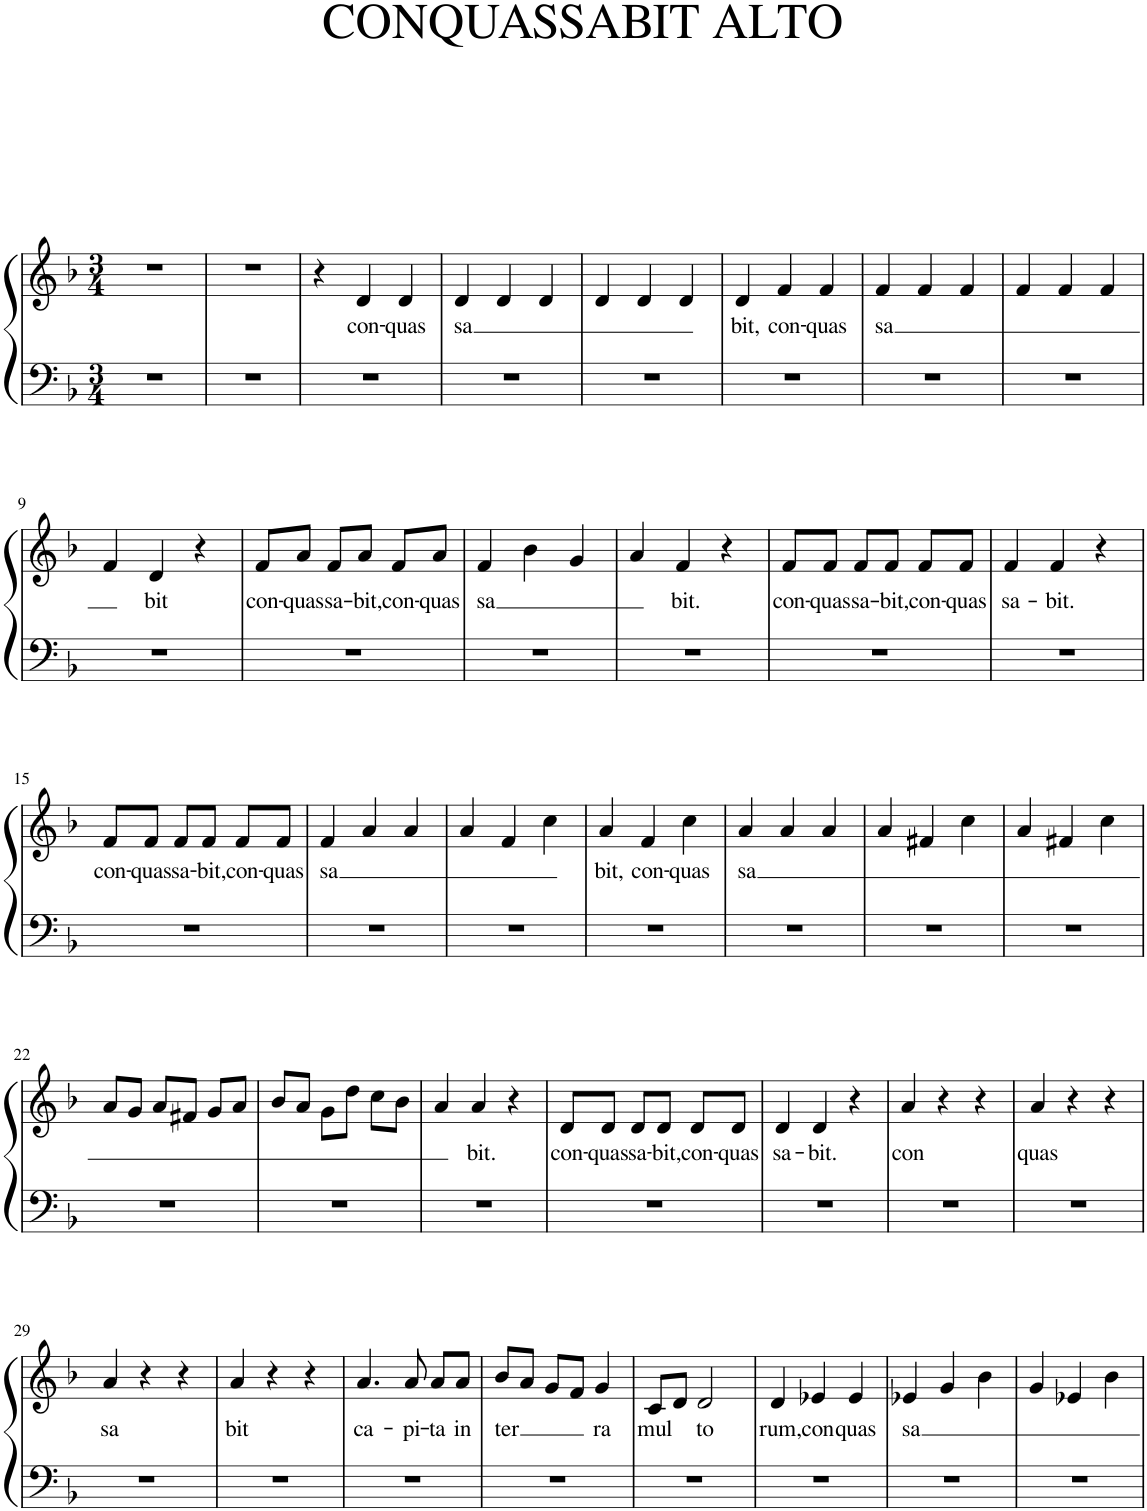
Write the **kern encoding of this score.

**kern	**kern	**text
*part1	*part1	*part1
*staff2	*staff1	*staff1
*I"Piano	*	*
*I'Pno.	*	*
*clefF4	*clefG2	*
*k[b-]	*k[b-]	*
*M3/4	*M3/4	*
=1	=1	=1
2.r	2.r	.
=2	=2	=2
2.r	2.r	.
=3	=3	=3
2.r	4r	.
!	!	!LO:LY:b
.	4d/	con-
!	!	!LO:LY:b
.	4d/	-quas
=4	=4	=4
!	!	!LO:LY:b
2.r	4d/	-sa
.	4d/	.
.	4d/	.
=5	=5	=5
2.r	4d/	.
.	4d/	.
.	4d/	.
=6	=6	=6
!	!	!LO:LY:b
2.r	4d/	bit,
!	!	!LO:LY:b
.	4f/	con-
!	!	!LO:LY:b
.	4f/	-quas
=7	=7	=7
!	!	!LO:LY:b
2.r	4f/	sa
.	4f/	.
.	4f/	.
=8	=8	=8
2.r	4f/	.
.	4f/	.
.	4f/	.
!!LO:LB:g=z
=9	=9	=9
2.r	4f/	.
!	!	!LO:LY:b
.	4d/	bit
.	4r	.
=10	=10	=10
!	!	!LO:LY:b
2.r	8f/L	con-
!	!	!LO:LY:b
.	8a/J	-quas
!	!	!LO:LY:b
.	8f/L	sa-
!	!	!LO:LY:b
.	8a/J	-bit,
!	!	!LO:LY:b
.	8f/L	con-
!	!	!LO:LY:b
.	8a/J	-quas
=11	=11	=11
!	!	!LO:LY:b
2.r	4f/	sa
.	4b-\	.
.	4g/	.
=12	=12	=12
2.r	4a/	.
!	!	!LO:LY:b
.	4f/	bit.
.	4r	.
=13	=13	=13
!	!	!LO:LY:b
2.r	8f/L	con-
!	!	!LO:LY:b
.	8f/J	-quas
!	!	!LO:LY:b
.	8f/L	sa-
!	!	!LO:LY:b
.	8f/J	-bit,
!	!	!LO:LY:b
.	8f/L	con-
!	!	!LO:LY:b
.	8f/J	-quas
=14	=14	=14
!	!	!LO:LY:b
2.r	4f/	sa-
!	!	!LO:LY:b
.	4f/	-bit.
.	4r	.
!!LO:LB:g=z
=15	=15	=15
!	!	!LO:LY:b
2.r	8f/L	con-
!	!	!LO:LY:b
.	8f/J	-quas
!	!	!LO:LY:b
.	8f/L	sa-
!	!	!LO:LY:b
.	8f/J	-bit,
!	!	!LO:LY:b
.	8f/L	con-
!	!	!LO:LY:b
.	8f/J	-quas
=16	=16	=16
!	!	!LO:LY:b
2.r	4f/	sa
.	4a/	.
.	4a/	.
=17	=17	=17
2.r	4a/	.
.	4f/	.
.	4cc\	.
=18	=18	=18
!	!	!LO:LY:b
2.r	4a/	bit,
!	!	!LO:LY:b
.	4f/	con-
!	!	!LO:LY:b
.	4cc\	-quas
=19	=19	=19
!	!	!LO:LY:b
2.r	4a/	sa
.	4a/	.
.	4a/	.
=20	=20	=20
2.r	4a/	.
.	4f#X/	.
.	4cc\	.
=21	=21	=21
2.r	4a/	.
.	4f#X/	.
.	4cc\	.
!!LO:LB:g=z
=22	=22	=22
2.r	8a/L	.
.	8g/J	.
.	8a/L	.
.	8f#X/J	.
.	8g/L	.
.	8a/J	.
=23	=23	=23
2.r	8b-/L	.
.	8a/J	.
.	8g\L	.
.	8dd\J	.
.	8cc\L	.
.	8b-\J	.
=24	=24	=24
2.r	4a/	.
!	!	!LO:LY:b
.	4a/	bit.
.	4r	.
=25	=25	=25
!	!	!LO:LY:b
2.r	8d/L	con-
!	!	!LO:LY:b
.	8d/J	-quas
!	!	!LO:LY:b
.	8d/L	sa-
!	!	!LO:LY:b
.	8d/J	-bit,
!	!	!LO:LY:b
.	8d/L	con-
!	!	!LO:LY:b
.	8d/J	-quas
=26	=26	=26
!	!	!LO:LY:b
2.r	4d/	sa-
!	!	!LO:LY:b
.	4d/	-bit.
.	4r	.
=27	=27	=27
!	!	!LO:LY:b
2.r	4a/	con
.	4r	.
.	4r	.
=28	=28	=28
!	!	!LO:LY:b
2.r	4a/	quas
.	4r	.
.	4r	.
!!LO:LB:g=z
=29	=29	=29
!	!	!LO:LY:b
2.r	4a/	sa
.	4r	.
.	4r	.
=30	=30	=30
!	!	!LO:LY:b
2.r	4a/	bit
.	4r	.
.	4r	.
=31	=31	=31
!	!	!LO:LY:b
2.r	4.a/	ca-
!	!	!LO:LY:b
.	8a/	-pi-
!	!	!LO:LY:b
.	8a/L	-ta
!	!	!LO:LY:b
.	8a/J	in
=32	=32	=32
!	!	!LO:LY:b
2.r	8b-/L	ter
.	8a/J	.
.	8g/L	.
.	8f/J	.
!	!	!LO:LY:b
.	4g/	ra
=33	=33	=33
!	!	!LO:LY:b
2.r	8c/L	mul
.	8d/J	.
!	!	!LO:LY:b
.	2d/	to
=34	=34	=34
!	!	!LO:LY:b
2.r	4d/	rum,
!	!	!LO:LY:b
.	4e-X/	con
!	!	!LO:LY:b
.	4e-/	quas
=35	=35	=35
!	!	!LO:LY:b
2.r	4e-X/	sa
.	4g/	.
.	4b-\	.
=36	=36	=36
2.r	4g/	.
.	4e-X/	.
.	4b-\	.
=	=	=
*-	*-	*-
